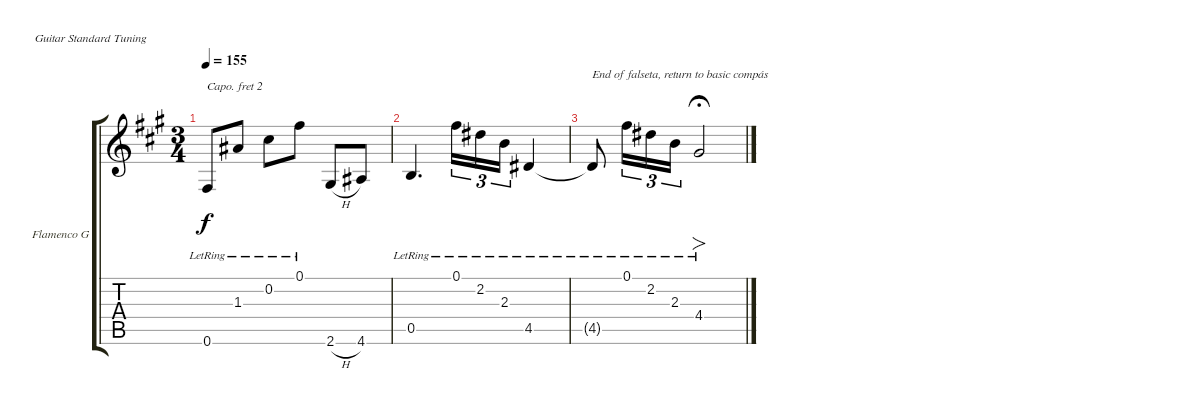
\defaultSystemsLayout 4
\bracketExtendMode groupsimilarinstruments
\firstSystemTrackNameOrientation horizontal
\otherSystemsTrackNameOrientation horizontal
\track ("Flamenco Guitar" "Flamenco G") {instrument acousticguitarnylon}
\staff {score tabs}
\capo 2
\tuning (E4 B3 G3 D3 A2 E2)
\ts (3 4)
\tempo 155
\clef g2
\ks a
0.6{lr}.8{dy f} 1.3{lr}.8 0.2{lr}.8 0.1{lr}.8 2.6{h}.8 4.6.8 |
0.5{lr}.4{d} 0.1{lr}.16{tu (3 2)} 2.2{lr}.16{tu (3 2)} 2.3{lr}.16{tu (3 2)} 4.5{lr}.4 |
4.5{lr t}.8{txt "End of falseta, return to basic compás"} 0.1{lr}.16{tu (3 2)} 2.2{lr}.16{tu (3 2)} 2.3{lr}.16{tu (3 2)} 4.4{lr}.2{fo fermata (medium 1)}
